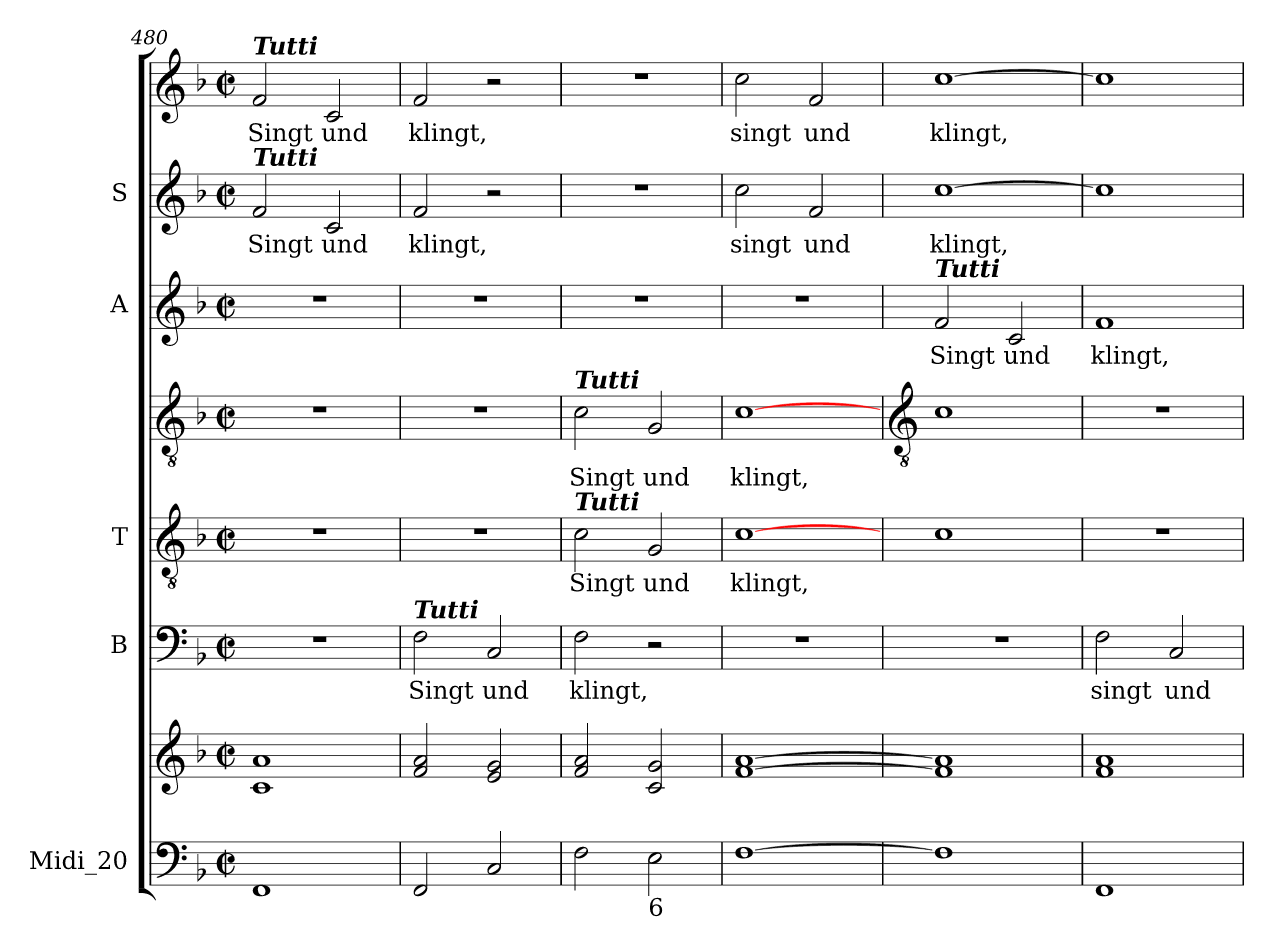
**kern	**kern	**kern	**text	**kern	**text	**kern	**text	**kern	**text	**kern	**text	**kern	**text
*part5	*part5	*part4	*part4	*part3	*part3	*part3	*part3	*part2	*part2	*part1	*part1	*part1	*part1
*staff8	*staff7	*staff6	*staff6	*staff5	*staff5	*staff4	*staff4	*staff3	*staff3	*staff2	*staff2	*staff1	*staff1
*I"Midi_20	*	*I"B	*	*I"T	*	*	*	*I"A	*	*I"S	*	*	*
*clefF4	*clefG2	*clefF4	*	*clefGv2	*	*clefGv2	*	*clefG2	*	*clefG2	*	*clefG2	*
*k[b-]	*k[b-]	*k[b-]	*	*k[b-]	*	*k[b-]	*	*k[b-]	*	*k[b-]	*	*k[b-]	*
*F:	*F:	*F:	*	*F:	*	*F:	*	*F:	*	*F:	*	*F:	*
*M2/2	*M2/2	*M2/2	*	*M2/2	*	*M2/2	*	*M2/2	*	*M2/2	*	*M2/2	*
*met(c|)	*met(c|)	*met(c|)	*	*met(c|)	*	*met(c|)	*	*met(c|)	*	*met(c|)	*	*met(c|)	*
=480	=480	=480	=480	=480	=480	=480	=480	=480	=480	=480	=480	=480	=480
*	*^	*	*	*	*	*	*	*	*	*	*	*	*
!	!	!	!	!	!	!	!	!	!	!	!	!	!LO:TX:a:Bi:t=Tutti	!
!	!	!	!	!	!	!	!	!	!	!	!LO:TX:a:Bi:t=Tutti	!	!	!
!	!	!	!	!	!	!	!	!	!	!	!	!LO:LY:b	!	!LO:LY:b
1FF	1c 1a	1ryy	1r	.	1r	.	1r	.	1r	.	2f	Singt	2f	Singt
!	!	!	!	!	!	!	!	!	!	!	!	!LO:LY:b	!	!LO:LY:b
.	.	.	.	.	.	.	.	.	.	.	2c	und	2c	und
=481	=481	=481	=481	=481	=481	=481	=481	=481	=481	=481	=481	=481	=481	=481
!	!	!	!LO:TX:a:Bi:t=Tutti	!	!	!	!	!	!	!	!	!	!	!
!	!	!	!	!LO:LY:b	!	!	!	!	!	!	!	!LO:LY:b	!	!LO:LY:b
2FF	2f 2a	1ryy	2F	Singt	1r	.	1r	.	1r	.	2f	klingt,	2f	klingt,
!	!	!	!	!LO:LY:b	!	!	!	!	!	!	!	!	!	!
2C	2e 2g	.	2C	und	.	.	.	.	.	.	2r	.	2r	.
=482	=482	=482	=482	=482	=482	=482	=482	=482	=482	=482	=482	=482	=482	=482
!	!	!	!	!	!	!	!LO:TX:a:Bi:t=Tutti	!	!	!	!	!	!	!
!	!	!	!	!	!LO:TX:a:Bi:t=Tutti	!	!	!	!	!	!	!	!	!
!	!	!	!	!LO:LY:b	!	!LO:LY:b	!	!LO:LY:b	!	!	!	!	!	!
2F	2f 2a	1ryy	2F	klingt,	2c	Singt	2c	Singt	1r	.	1r	.	1r	.
!LO:TX:b:t=6	!	!	!	!	!	!	!	!	!	!	!	!	!	!
!	!	!	!	!	!	!LO:LY:b	!	!LO:LY:b	!	!	!	!	!	!
2E	2c 2g	.	2r	.	2G	und	2G	und	.	.	.	.	.	.
=483	=483	=483	=483	=483	=483	=483	=483	=483	=483	=483	=483	=483	=483	=483
!	!	!	!	!	!	!LO:LY:b	!	!LO:LY:b	!	!	!	!LO:LY:b	!	!LO:LY:b
[1F	[1f [1a	1ryy	1r	.	[1c	klingt,	[1c	klingt,	1r	.	2cc	singt	2cc	singt
!	!	!	!	!	!	!	!	!	!	!	!	!LO:LY:b	!	!LO:LY:b
.	.	.	.	.	.	.	.	.	.	.	2f	und	2f	und
*	*v	*v	*	*	*	*	*	*	*	*	*	*	*	*
!!LO:LB:g=z
=484	=484	=484	=484	=484	=484	=484	=484	=484	=484	=484	=484	=484	=484
*	*	*	*	*	*	*clefGv2	*	*	*	*	*	*	*
!	!	!	!	!	!	!	!	!LO:TX:a:Bi:t=Tutti	!	!	!	!	!
!	!	!	!	!	!	!	!	!	!LO:LY:b	!	!LO:LY:b	!	!LO:LY:b
1F]	1f] 1a]	1r	.	1c	.	1c	.	2f	Singt	[1cc	klingt,	[1cc	klingt,
!	!	!	!	!	!	!	!	!	!LO:LY:b	!	!	!	!
.	.	.	.	.	.	.	.	2c	und	.	.	.	.
=485	=485	=485	=485	=485	=485	=485	=485	=485	=485	=485	=485	=485	=485
!	!	!	!LO:LY:b	!	!	!	!	!	!LO:LY:b	!	!	!	!
1FF	1f 1a	2F	singt	1r	.	1r	.	1f	klingt,	1cc]	.	1cc]	.
!	!	!	!LO:LY:b	!	!	!	!	!	!	!	!	!	!
.	.	2C	und	.	.	.	.	.	.	.	.	.	.
=	=	=	=	=	=	=	=	=	=	=	=	=	=
*-	*-	*-	*-	*-	*-	*-	*-	*-	*-	*-	*-	*-	*-
